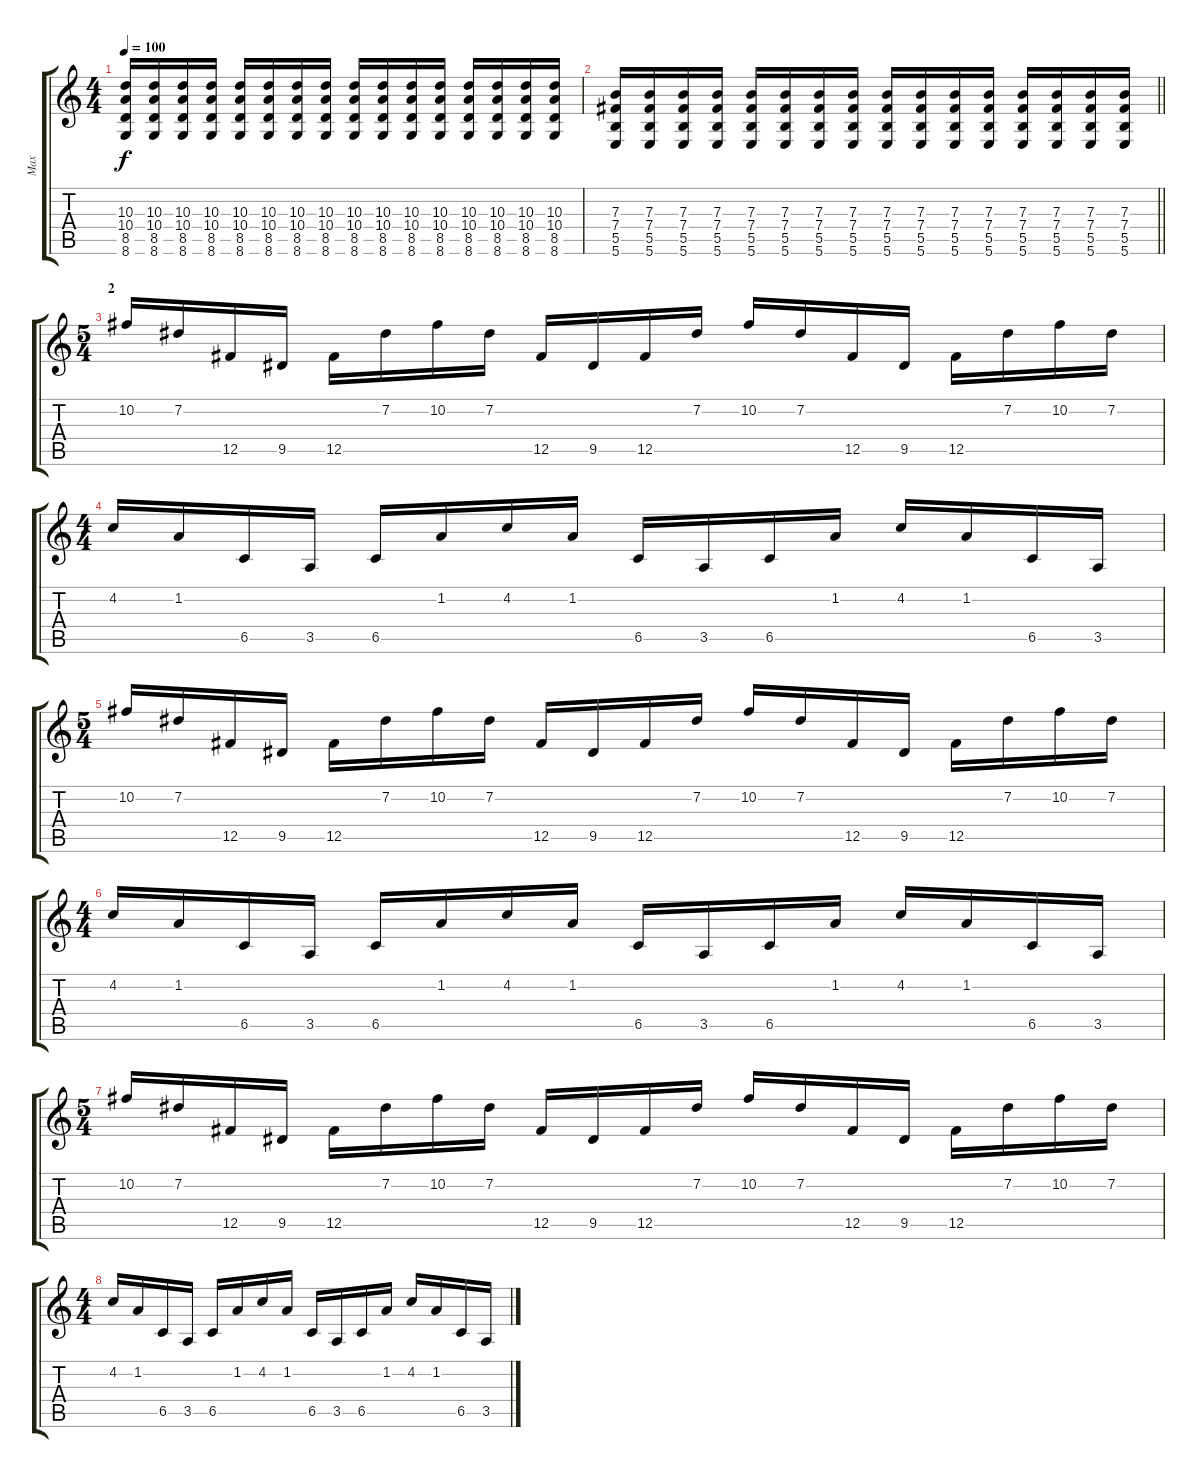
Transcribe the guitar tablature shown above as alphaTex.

\track ("Max" "Max") {instrument distortionguitar}
\staff {score tabs}
\tuning (Db4 Ab3 E3 B2 Gb2 B1) {hide}
\ts (4 4)
\tempo 100
\clef g2
\ks c
(10.3 10.4 8.5 8.6).16{dy f} (10.3 10.4 8.5 8.6).16 (10.3 10.4 8.5 8.6).16 (10.3 10.4 8.5 8.6).16 (10.3 10.4 8.5 8.6).16 (10.3 10.4 8.5 8.6).16 (10.3 10.4 8.5 8.6).16 (10.3 10.4 8.5 8.6).16 (10.3 10.4 8.5 8.6).16 (10.3 10.4 8.5 8.6).16 (10.3 10.4 8.5 8.6).16 (10.3 10.4 8.5 8.6).16 (10.3 10.4 8.5 8.6).16 (10.3 10.4 8.5 8.6).16 (10.3 10.4 8.5 8.6).16 (10.3 10.4 8.5 8.6).16 |
\barLineRight lightlight
(7.3 7.4 5.5 5.6).16 (7.3 7.4 5.5 5.6).16 (7.3 7.4 5.5 5.6).16 (7.3 7.4 5.5 5.6).16 (7.3 7.4 5.5 5.6).16 (7.3 7.4 5.5 5.6).16 (7.3 7.4 5.5 5.6).16 (7.3 7.4 5.5 5.6).16 (7.3 7.4 5.5 5.6).16 (7.3 7.4 5.5 5.6).16 (7.3 7.4 5.5 5.6).16 (7.3 7.4 5.5 5.6).16 (7.3 7.4 5.5 5.6).16 (7.3 7.4 5.5 5.6).16 (7.3 7.4 5.5 5.6).16 (7.3 7.4 5.5 5.6).16 |
\ts (5 4)
\section ("" "2")
10.2.16 7.2.16 12.5.16 9.5.16 12.5.16 7.2.16 10.2.16 7.2.16 12.5.16 9.5.16 12.5.16 7.2.16 10.2.16 7.2.16 12.5.16 9.5.16 12.5.16 7.2.16 10.2.16 7.2.16 |
\ts (4 4)
4.2.16 1.2.16 6.5.16 3.5.16 6.5.16 1.2.16 4.2.16 1.2.16 6.5.16 3.5.16 6.5.16 1.2.16 4.2.16 1.2.16 6.5.16 3.5.16 |
\ts (5 4)
10.2.16 7.2.16 12.5.16 9.5.16 12.5.16 7.2.16 10.2.16 7.2.16 12.5.16 9.5.16 12.5.16 7.2.16 10.2.16 7.2.16 12.5.16 9.5.16 12.5.16 7.2.16 10.2.16 7.2.16 |
\ts (4 4)
4.2.16 1.2.16 6.5.16 3.5.16 6.5.16 1.2.16 4.2.16 1.2.16 6.5.16 3.5.16 6.5.16 1.2.16 4.2.16 1.2.16 6.5.16 3.5.16 |
\ts (5 4)
10.2.16 7.2.16 12.5.16 9.5.16 12.5.16 7.2.16 10.2.16 7.2.16 12.5.16 9.5.16 12.5.16 7.2.16 10.2.16 7.2.16 12.5.16 9.5.16 12.5.16 7.2.16 10.2.16 7.2.16 |
\ts (4 4)
4.2.16 1.2.16 6.5.16 3.5.16 6.5.16 1.2.16 4.2.16 1.2.16 6.5.16 3.5.16 6.5.16 1.2.16 4.2.16 1.2.16 6.5.16 3.5.16
